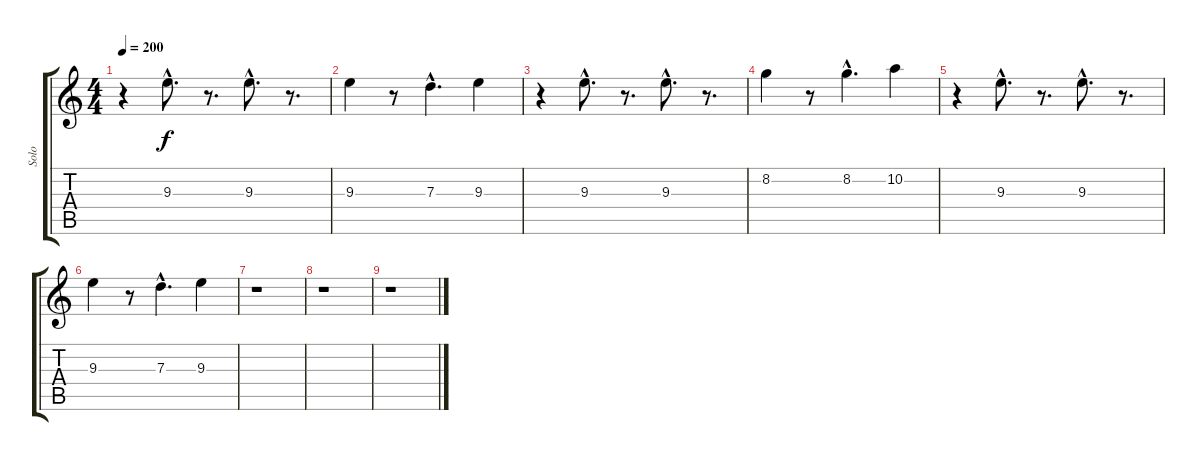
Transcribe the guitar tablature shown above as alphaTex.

\track ("Solo" "Solo") {instrument distortionguitar}
\staff {score tabs}
\tuning (E4 B3 G3 D3 A2 E2) {hide}
\ts (4 4)
\tempo 200
\clef g2
\ks c
r.4{dy f} 9.3{hac}.8{d} r.8{d} 9.3{hac}.8{d} r.8{d} |
9.3.4 r.8 7.3{hac}.4{d} 9.3.4 |
r.4 9.3{hac}.8{d} r.8{d} 9.3{hac}.8{d} r.8{d} |
8.2.4 r.8 8.2{hac}.4{d} 10.2.4 |
r.4 9.3{hac}.8{d} r.8{d} 9.3{hac}.8{d} r.8{d} |
9.3.4 r.8 7.3{hac}.4{d} 9.3.4 |
r.1 |
r.1 |
r.1
